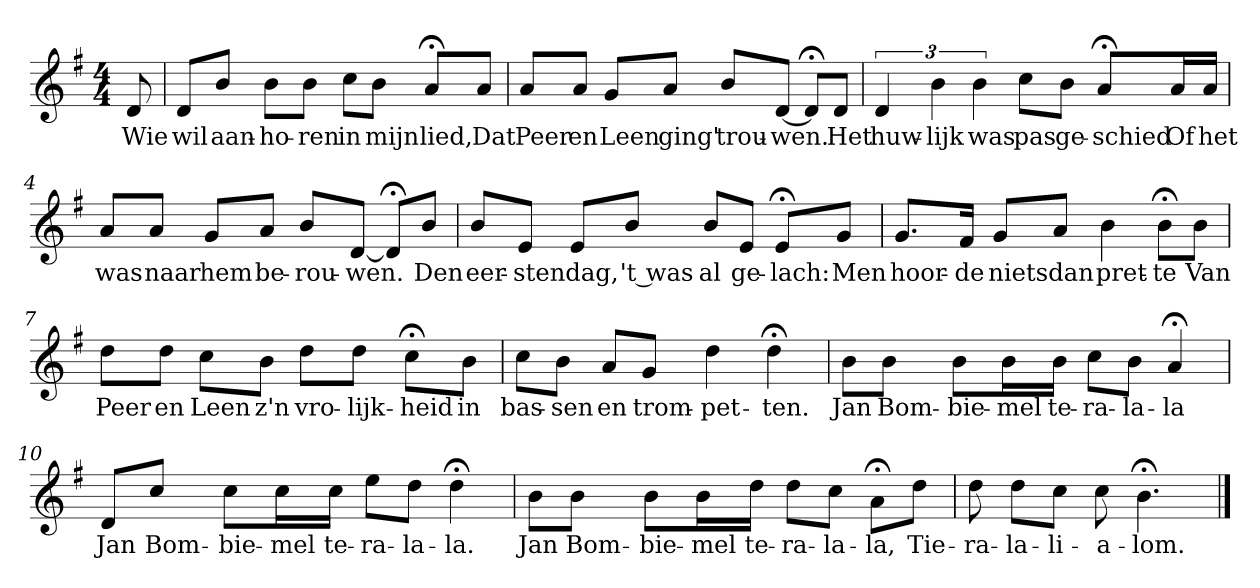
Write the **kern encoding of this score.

**kern	**text
*part1	*part1
*staff1	*staff1
*k[f#]	*
*G:	*
*M4/4	*
*MM120	*
=	=
8d	Wie
=1	=1
8dL	wil
8bJ	aan-
8bL	-ho-
8bJ	-ren
8ccL	in
8bJ	mijn
8a;<L	lied,
8aJ	Dat
=2	=2
8aL	Peer
8aJ	en
8gL	Leen
8aJ	ging'
8bL	trou-
[8dJ	-wen.
8d;<L]	.
8dJ	Het
=3	=3
6d	huw-
6b	-lijk
6b	was
8ccL	pas
8bJ	ge-
8a;<L	-schied
16aL	Of
16aJJ	het
=4	=4
8aL	was
8aJ	naar
8gL	hem
8aJ	be-
8bL	-rou-
[8dJ	-wen.
8d;<L]	.
8bJ	Den
=5	=5
8bL	eer-
8eJ	-sten
8eL	dag,
8bJ	't was
8bL	al
8eJ	ge-
8e;<L	-lach:
8gJ	Men
=6	=6
8.gL	hoor-
16f#Jk	-de
8gL	niets
8aJ	dan
4b	pret-
8b;<L	-te
8bJ	Van
=7	=7
8ddL	Peer
8ddJ	en
8ccL	Leen
8bJ	z'n
8ddL	vro-
8ddJ	-lijk-
8cc;<L	-heid
8bJ	in
=8	=8
8ccL	bas-
8bJ	-sen
8aL	en
8gJ	trom-
4dd	-pet-
4dd;<	-ten.
=9	=9
8bL	Jan
8bJ	Bom-
8bL	-bie-
16bL	-mel
16bJJ	te-
8ccL	-ra-
8bJ	-la-
4a;<	-la
=10	=10
8dL	Jan
8ccJ	Bom-
8ccL	-bie-
16ccL	-mel
16ccJJ	te-
8eeL	-ra-
8ddJ	-la-
4dd;<	-la.
=11	=11
8bL	Jan
8bJ	Bom-
8bL	-bie-
16bL	-mel
16ddJJ	te-
8ddL	-ra-
8ccJ	-la-
8a;<L	-la,
8ddJ	Tie-
=12	=12
8dd	-ra-
8ddL	-la-
8ccJ	-li-
8cc	-a-
4.b;<	-lom.
==	==
*-	*-
